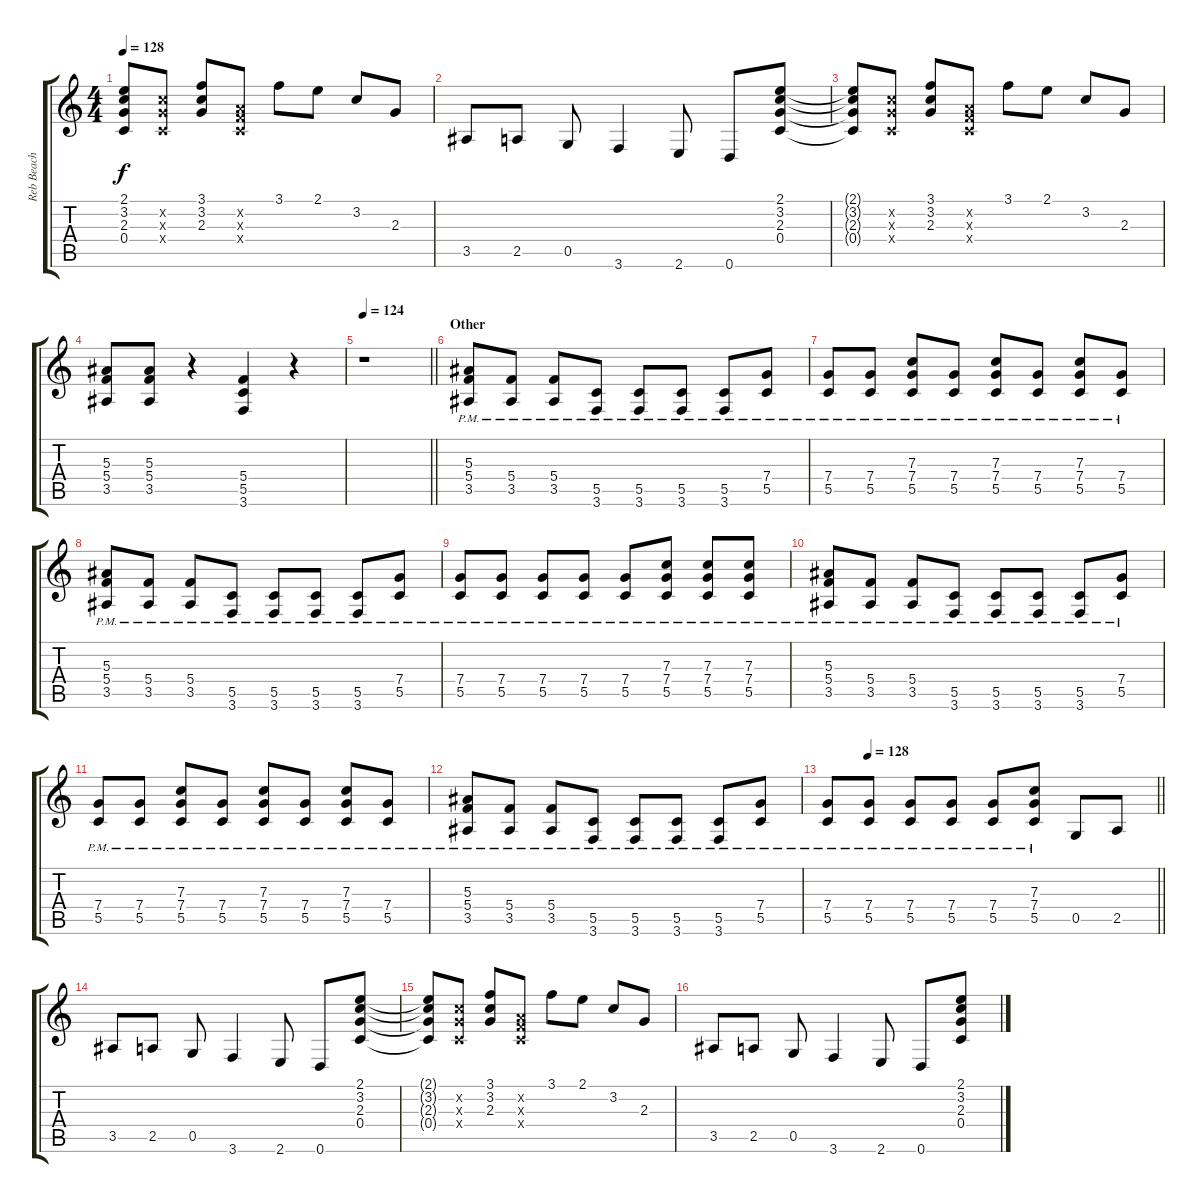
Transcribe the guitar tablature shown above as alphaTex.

\track ("Reb Beach" "Reb Beach") {instrument distortionguitar}
\staff {score tabs}
\tuning (D4 A3 F3 C3 G2 D2) {hide}
\ts (4 4)
\tempo 128
\clef g2
\ks c
(2.1{t} 3.2{t} 2.3{t} 0.4{t}).8{dy f} (3.2{x} 2.3{x} 0.4{x}).8 (3.1 3.2 2.3).8 (0.2{x} 0.3{x} 0.4{x}).8 3.1.8 2.1.8 3.2.8 2.3.8 |
3.5.8 2.5.8 0.5.8 3.6.4 2.6.8 0.6.8 (2.1 3.2 2.3 0.4).8 |
(2.1{t} 3.2{t} 2.3{t} 0.4{t}).8 (3.2{x} 2.3{x} 0.4{x}).8 (3.1 3.2 2.3).8 (0.2{x} 0.3{x} 0.4{x}).8 3.1.8 2.1.8 3.2.8 2.3.8 |
(5.3 5.4 3.5).8 (5.3 5.4 3.5).8 r.4 (5.4 5.5 3.6).4 r.4 |
\tempo 124
\barLineRight lightlight
r.1 |
\section ("" "Other")
(5.3{pm} 5.4{pm} 3.5{pm}).8 (5.4{pm} 3.5{pm}).8 (5.4{pm} 3.5{pm}).8 (5.5{pm} 3.6{pm}).8 (5.5{pm} 3.6{pm}).8 (5.5{pm} 3.6{pm}).8 (5.5{pm} 3.6{pm}).8 (7.4{pm} 5.5{pm}).8 |
(7.4{pm} 5.5{pm}).8 (7.4{pm} 5.5{pm}).8 (7.3{pm} 7.4{pm} 5.5{pm}).8 (7.4{pm} 5.5{pm}).8 (7.3{pm} 7.4{pm} 5.5{pm}).8 (7.4{pm} 5.5{pm}).8 (7.3{pm} 7.4{pm} 5.5{pm}).8 (7.4{pm} 5.5{pm}).8 |
(5.3{pm} 5.4{pm} 3.5{pm}).8 (5.4{pm} 3.5{pm}).8 (5.4{pm} 3.5{pm}).8 (5.5{pm} 3.6{pm}).8 (5.5{pm} 3.6{pm}).8 (5.5{pm} 3.6{pm}).8 (5.5{pm} 3.6{pm}).8 (7.4{pm} 5.5{pm}).8 |
(7.4{pm} 5.5{pm}).8 (7.4{pm} 5.5{pm}).8 (7.4{pm} 5.5{pm}).8 (7.4{pm} 5.5{pm}).8 (7.4{pm} 5.5{pm}).8 (7.3{pm} 7.4{pm} 5.5{pm}).8 (7.3{pm} 7.4{pm} 5.5{pm}).8 (7.3{pm} 7.4{pm} 5.5{pm}).8 |
(5.3{pm} 5.4{pm} 3.5{pm}).8 (5.4{pm} 3.5{pm}).8 (5.4{pm} 3.5{pm}).8 (5.5{pm} 3.6{pm}).8 (5.5{pm} 3.6{pm}).8 (5.5{pm} 3.6{pm}).8 (5.5{pm} 3.6{pm}).8 (7.4{pm} 5.5{pm}).8 |
(7.4{pm} 5.5{pm}).8 (7.4{pm} 5.5{pm}).8 (7.3{pm} 7.4{pm} 5.5{pm}).8 (7.4{pm} 5.5{pm}).8 (7.3{pm} 7.4{pm} 5.5{pm}).8 (7.4{pm} 5.5{pm}).8 (7.3{pm} 7.4{pm} 5.5{pm}).8 (7.4{pm} 5.5{pm}).8 |
(5.3{pm} 5.4{pm} 3.5{pm}).8 (5.4{pm} 3.5{pm}).8 (5.4{pm} 3.5{pm}).8 (5.5{pm} 3.6{pm}).8 (5.5{pm} 3.6{pm}).8 (5.5{pm} 3.6{pm}).8 (5.5{pm} 3.6{pm}).8 (7.4{pm} 5.5{pm}).8 |
\tempo (128 0.125)
\barLineRight lightlight
(7.4{pm} 5.5{pm}).8 (7.4{pm} 5.5{pm}).8 (7.4{pm} 5.5{pm}).8 (7.4{pm} 5.5{pm}).8 (7.4{pm} 5.5{pm}).8 (7.3{pm} 7.4{pm} 5.5{pm}).8 0.5.8 2.5.8 |
\section ("" "")
3.5.8 2.5.8 0.5.8 3.6.4 2.6.8 0.6.8 (2.1 3.2 2.3 0.4).8 |
(2.1{t} 3.2{t} 2.3{t} 0.4{t}).8 (3.2{x} 2.3{x} 0.4{x}).8 (3.1 3.2 2.3).8 (0.2{x} 0.3{x} 0.4{x}).8 3.1.8 2.1.8 3.2.8 2.3.8 |
3.5.8 2.5.8 0.5.8 3.6.4 2.6.8 0.6.8 (2.1 3.2 2.3 0.4).8
